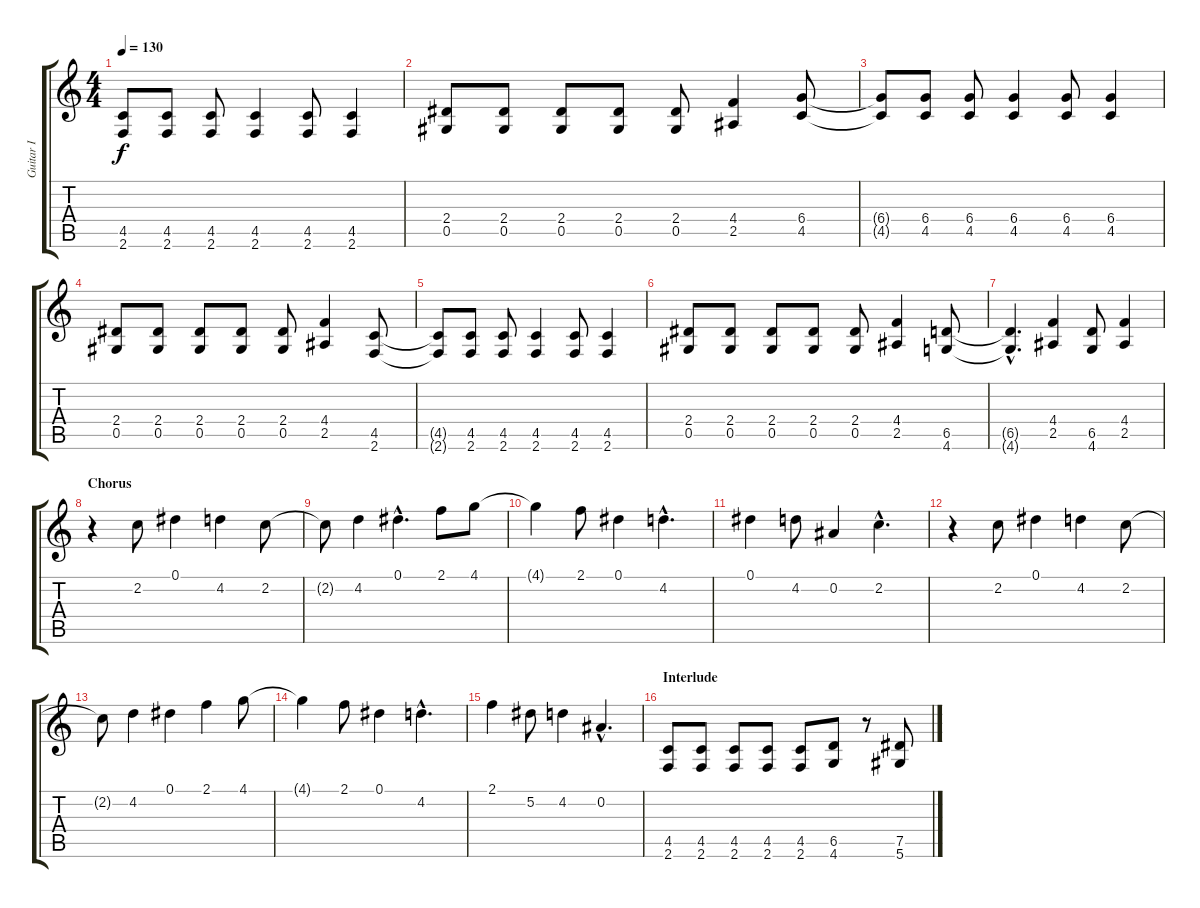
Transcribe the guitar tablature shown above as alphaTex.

\track ("Guitar I" "Guitar I") {instrument distortionguitar}
\staff {score tabs}
\tuning (Eb4 Bb3 Gb3 Db3 Ab2 Eb2) {hide}
\ts (4 4)
\tempo 130
\clef g2
\ks c
(4.5{t} 2.6{t}).8{dy f} (4.5 2.6).8 (4.5 2.6).8 (4.5 2.6).4 (4.5 2.6).8 (4.5 2.6).4 |
(2.4 0.5).8 (2.4 0.5).8 (2.4 0.5).8 (2.4 0.5).8 (2.4 0.5).8 (4.4 2.5).4 (6.4 4.5).8 |
(6.4{t} 4.5{t}).8 (6.4 4.5).8 (6.4 4.5).8 (6.4 4.5).4 (6.4 4.5).8 (6.4 4.5).4 |
(2.4 0.5).8 (2.4 0.5).8 (2.4 0.5).8 (2.4 0.5).8 (2.4 0.5).8 (4.4 2.5).4 (4.5 2.6).8 |
(4.5{t} 2.6{t}).8 (4.5 2.6).8 (4.5 2.6).8 (4.5 2.6).4 (4.5 2.6).8 (4.5 2.6).4 |
(2.4 0.5).8 (2.4 0.5).8 (2.4 0.5).8 (2.4 0.5).8 (2.4 0.5).8 (4.4 2.5).4 (6.5 4.6).8 |
(6.5{hac t} 4.6{hac t}).4{d} (4.4 2.5).4 (6.5 4.6).8 (4.4 2.5).4 |
\section ("" "Chorus")
r.4 2.2.8 0.1.4 4.2.4 2.2.8 |
2.2{t}.8 4.2.4 0.1{hac}.4{d} 2.1.8 4.1.8 |
4.1{t}.4 2.1.8 0.1.4 4.2{hac}.4{d} |
0.1.4 4.2.8 0.2.4 2.2{hac}.4{d} |
r.4 2.2.8 0.1.4 4.2.4 2.2.8 |
2.2{t}.8 4.2.4 0.1.4 2.1.4 4.1.8 |
4.1{t}.4 2.1.8 0.1.4 4.2{hac}.4{d} |
2.1.4 5.2.8 4.2.4 0.2{hac}.4{d} |
\section ("" "Interlude")
(4.5 2.6).8 (4.5 2.6).8 (4.5 2.6).8 (4.5 2.6).8 (4.5 2.6).8 (6.5 4.6).8 r.8 (7.5 5.6).8
